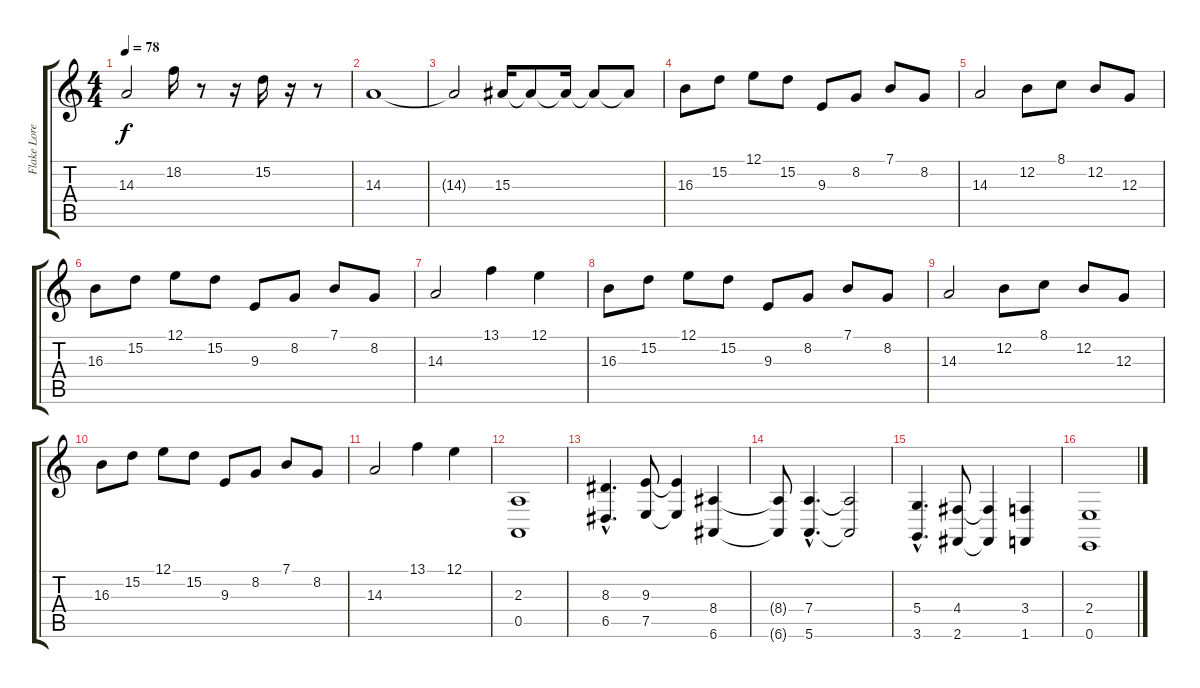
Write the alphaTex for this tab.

\track ("Flake Lorenz" "Flake Lore") {instrument stringensemble1}
\staff {score tabs}
\tuning (E4 B3 G3 D3 A2 E2) {hide}
\ts (4 4)
\tempo 78
\clef g2
\ks c
14.3{t}.2{dy f} 18.2.16 r.8 r.16 15.2.16 r.16 r.8 |
14.3.1 |
14.3{t}.2 15.3.16 15.3{t}.8 15.3{t}.16 15.3{t}.8 15.3{t}.8 |
16.3.8 15.2.8 12.1.8 15.2.8 9.3.8 8.2.8 7.1.8 8.2.8 |
14.3.2 12.2.8 8.1.8 12.2.8 12.3.8 |
16.3.8 15.2.8 12.1.8 15.2.8 9.3.8 8.2.8 7.1.8 8.2.8 |
14.3.2 13.1.4 12.1.4 |
16.3.8 15.2.8 12.1.8 15.2.8 9.3.8 8.2.8 7.1.8 8.2.8 |
14.3.2 12.2.8 8.1.8 12.2.8 12.3.8 |
16.3.8 15.2.8 12.1.8 15.2.8 9.3.8 8.2.8 7.1.8 8.2.8 |
14.3.2 13.1.4 12.1.4 |
(2.3 0.5).1 |
(8.3{hac} 6.5{hac}).4{d} (9.3 7.5).8 (9.3{t} 7.5{t}).4 (8.4 6.6).4 |
(8.4{t} 6.6{t}).8 (7.4{hac} 5.6{hac}).4{d} (7.4{t} 5.6{t}).2 |
(5.4{hac} 3.6{hac}).4{d} (4.4 2.6).8 (4.4{t} 2.6{t}).4 (3.4 1.6).4 |
(2.4 0.6).1
